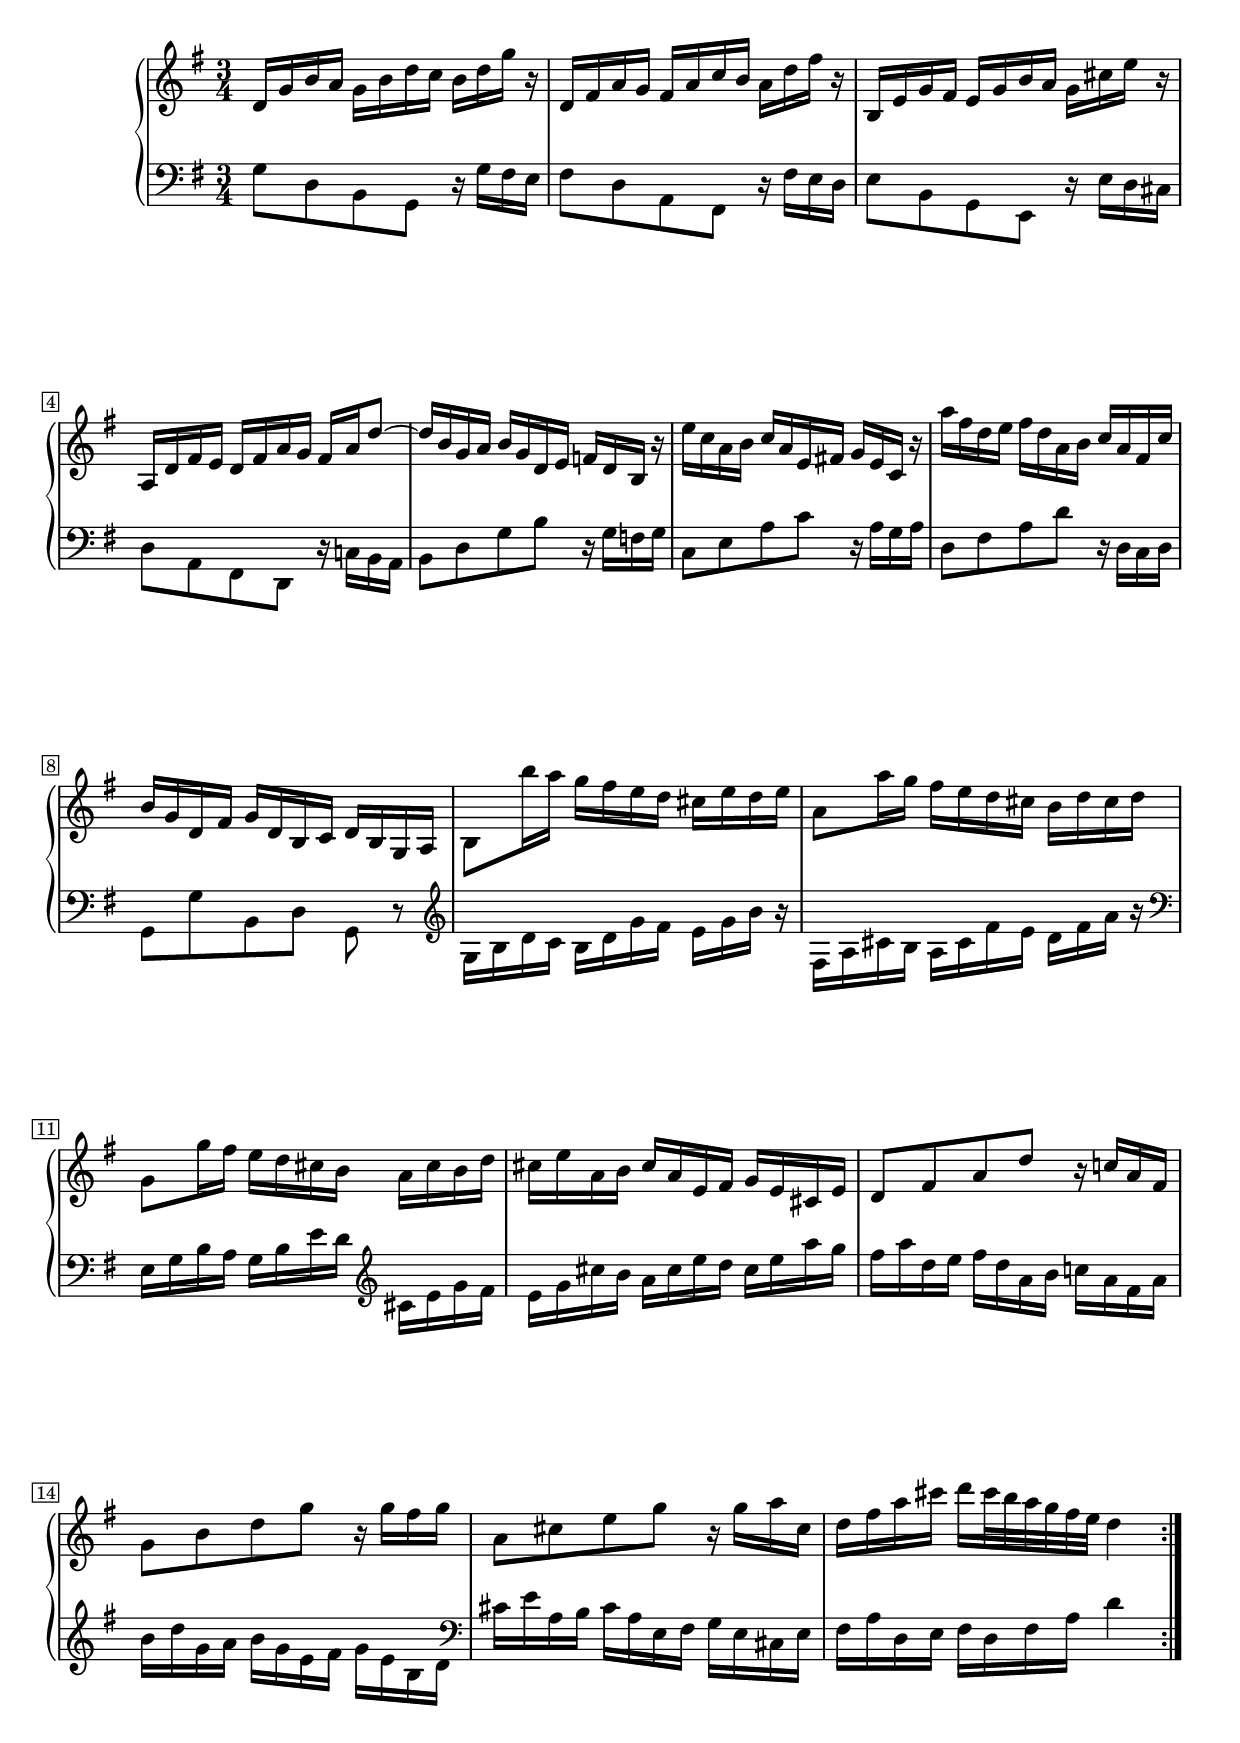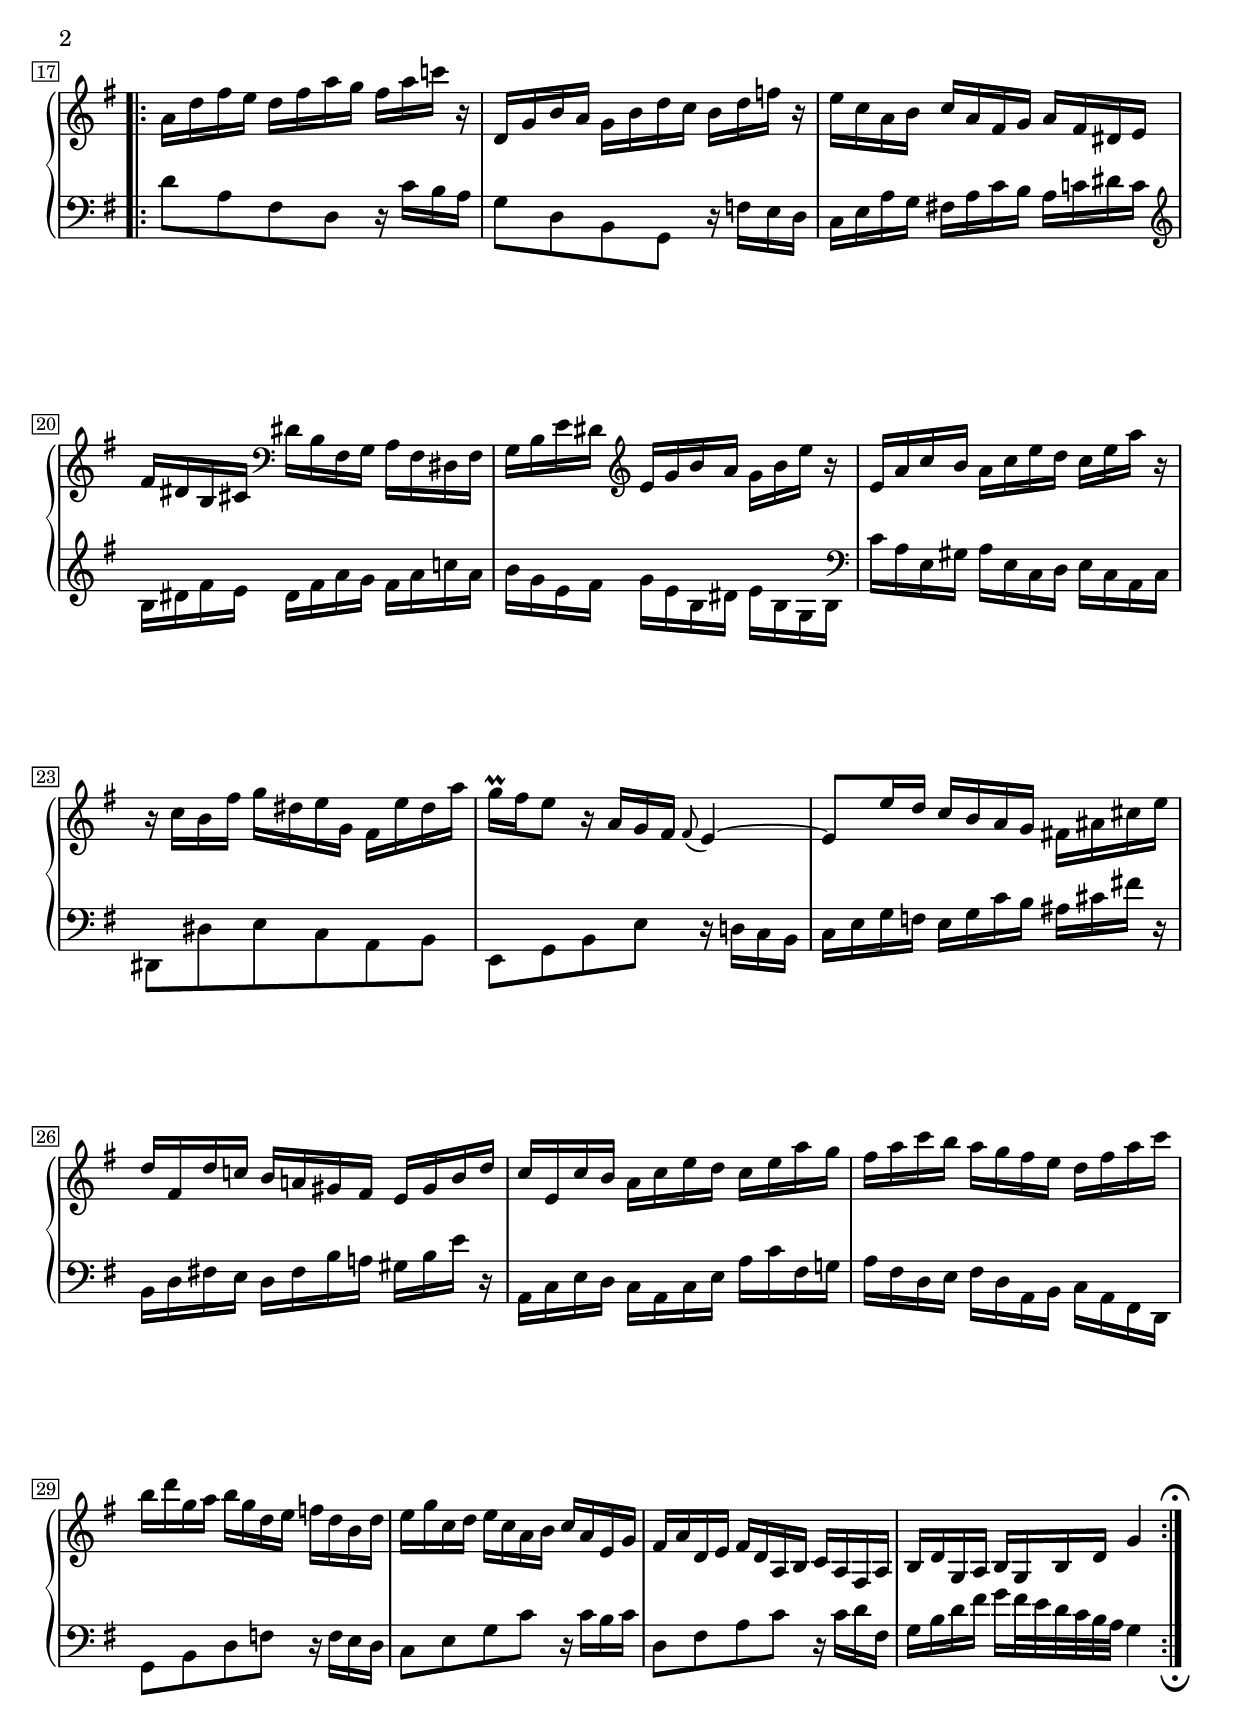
Global = {
  \key g \major
  \time 3/4
  \include "../global.ly"
}

Sopran = \context Voice = "one" \relative c' {
  \voiceOne
  \label #'VariatioVIII
  \override MultiMeasureRest.staff-position = #0
  \override Rest.staff-position = #0
  \stemNeutral\slurDown
  \repeat volta 2 {
  %1
  | d16[ g b a] g[ b d c] b[ d g] r
  | d,[ fis a g] fis[ a c b] a[ d fis] r
  | b,,[ e g fis] e[ g b a] g[ cis e] r
  | a,,[ d fis e] d[ fis a g] fis[ a d8~]
  %5
  | d16[ b g a] b[ g d e] f[ d b] r
  | e'[ c a b] c[ a e fis] g[ e c] r
  | a''[ fis d e] fis[ d a b] c[ a fis c']
  | b[ g d fis] g[ d b c] d[ b g a]
  | b8[ b''16 a] g[ fis e d] cis[ e d e]
  %10
  | a,8[ a'16 g] fis[ e d cis] b[ d cis d]
  | g,8[ g'16 fis] e[ d cis b] a[ cis b d]
  | cis[ e a, b] cis[ a e fis] g[ e cis e]
  | d8[ fis a d] r16 c[ a fis ]
  | g8[ b d g] r16 g[ fis g]
  %15
  | a,8[ cis e g] r16 g[ a cis,]
  | d16[ fis a cis] d[ cis32 b a g fis e] d4
  }
  \break
  \pageBreak
  \repeat volta 2 {
  | a16[ d fis e] d[ fis a g] fis[ a c] r
  | d,,[ g b a] g[ b d c] b[ d f] r
  | e[ c a b] c[ a fis g] a[ fis dis e]
  %20
  | fis[ dis b cis] \clef "bass" dis[ b fis g] a[ fis dis fis]
  | g[ b e dis] \clef "treble" e[ g b a] g[ b e] r
  | e,[ a c b] a[ c e d] c[ e a] r
  | r c,[ b fis'] g[ dis e g,] fis[ e' dis a']
  | g\prall[ fis e8] r16 a,[ g fis] \appoggiatura fis8 e4~
  %25
  | e8[ e'16 d] c[ b a g] fis[ ais cis e]
  | d[ fis, d' c] b[ a gis fis] e[ gis b d]
  | c[ e, c' b] a[ c e d] c[ e a g]
  | fis[ a c b] a[ g fis e] d[ fis a c]
  | b[ d g, a] b[ g d e] f[ d b d]
  %30
  | e[ g c, d] e[ c a b] c[ a e g]
  | fis[ a d, e] fis[ d a b] c[ a fis a]
  | b[ d g, a] b[ g b d] g4
    \override Score.TextMark.self-alignment-X = #CENTER
    \textEndMark \markup { \musicglyph "scripts.ufermata" }
  }
  \fine
}

Bass = \context Voice = "four" \relative c' {
  \voiceFour
  \override MultiMeasureRest.staff-position = #0
  \override Rest.staff-position = #0
  %1
  \repeat volta 2 {
  | g8[ d b g] r16 g'[ fis e]
  | fis8[ d a fis] r16 fis'[ e d]
  | e8[ b g e] r16 e'[ d cis]
  | d8[ a fis d] r16 c'[ b a]
  %5
  | b8[ d g b] r16 g[ f g]
  | c,8[ e a c] r16 a[ g a]
  | d,8[ fis a d] r16 d,[ c d]
  | g,8[ g' b, d] g, r8 \clef "treble"
  | g'16[ b d c] b[ d g fis] e[ g b] r
  %10
  | fis,[ a cis b] a[ cis fis e] d[ fis a] r \clef "bass"
  | e,[ g b a] g[ b e d] \clef "treble" cis[ e g fis]
  | e[ g cis b] a[ cis e d] cis[ e a g]
  | fis[ a d, e] fis[ d a b] c[ a fis a]
  | b[ d g, a] b[ g e fis] g[ e b d] \clef "bass"
  %15
  | cis[ e a, b] cis[ a e fis] g[ e cis e]
  | fis[ a d, e] fis[ d fis a] d4
  }
  \repeat volta 2 {
  | d8[ a fis d] r16 c'[ b a]
  | g8[ d b g] r16 f'[ e d]
  | c[ e a g] fis[ a c b] a[ c! dis c] \clef "treble"
  %20
  | b[ dis fis e] dis[ fis a g] fis[ a c a]
  | b[ g e fis] g[ e b dis]e[ b g b] \clef "bass"
  | c[ a e gis] a[ e c d] e[ c a c]
  | dis,8[ dis' e c a b]
  | e,[ g b e] r16 d[ c b]
  %25
  | c[ e g f] e[ g c b] ais[ cis fis] r
  | b,,[ d fis e] d[ fis b a] gis[ b e] r
  | a,,[ c e d] c[ a c e] a[ c fis, g]
  | a[ fis d e] fis[ d a b] c[ a fis d]
  | g8[ b d f] r16 f[ e d]
  %30
  | c8[ e g c] r16 c[ b c]
  | d,8[ fis a c] r16 c[ d fis,]
  | g[ b d fis] g[ fis32 e d c b a] g4
    \tweak direction #DOWN
    \textEndMark \markup { \musicglyph "scripts.dfermata" }
  }
  \fine
}

\score {
  \new PianoStaff
  <<
    \accidentalStyle Score.piano
    \context Staff = "upper" <<
      \set Staff.midiInstrument = #"acoustic grand"
      \Global
      \clef treble
      \Sopran
    >>
    \context Staff = "lower" <<
      \set Staff.midiInstrument = #"acoustic grand"
      \Global
      \clef bass
      \Bass
    >>
  >>
  \header {
    composer = ##f % "Johann Sebastian Bach"
    opus = ##f % "BWV 988"
    title = \markup { \smallCaps "Variatio 8 a 2 Clav." }
    subtitle = ##f
    subsubtitle = ##f
  }
  \layout {
    \context {
      \PianoStaff
      % More space between staves in the same PianoStaff
      \override StaffGrouper.staff-staff-spacing.minimum-distance = 8
    }
  }
  \midi { \tempo 4=100 }
}
